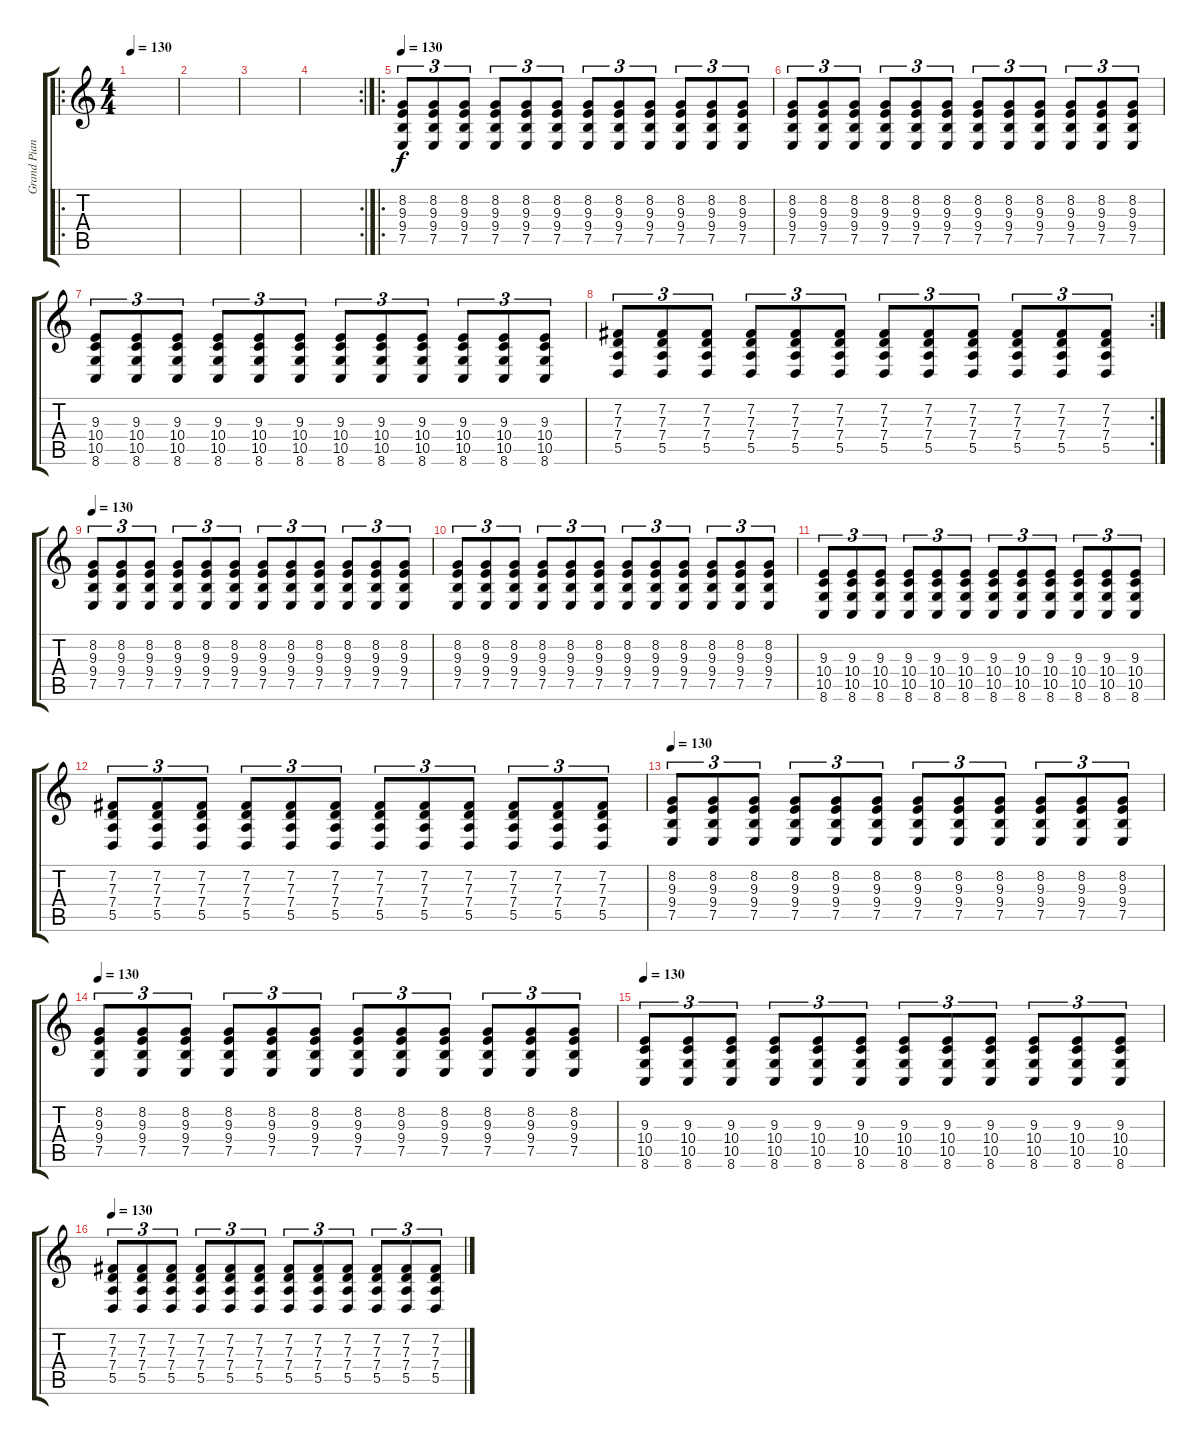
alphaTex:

\track ("Grand Piano / Melody of Sadness" "Grand Pian") {instrument acousticgrandpiano}
\staff {score tabs}
\tuning (E4 B3 G3 D3 A2 E2) {hide}
\ro
\ts (4 4)
\tempo 130
\clef g2
\ks c
|
|
|
\rc 2
|
\ro
\tempo 130
(8.2 9.3 9.4 7.5).8{tu (3 2)} (8.2 9.3 9.4 7.5).8{tu (3 2)} (8.2 9.3 9.4 7.5).8{tu (3 2)} (8.2 9.3 9.4 7.5).8{tu (3 2)} (8.2 9.3 9.4 7.5).8{tu (3 2)} (8.2 9.3 9.4 7.5).8{tu (3 2)} (8.2 9.3 9.4 7.5).8{tu (3 2)} (8.2 9.3 9.4 7.5).8{tu (3 2)} (8.2 9.3 9.4 7.5).8{tu (3 2)} (8.2 9.3 9.4 7.5).8{tu (3 2)} (8.2 9.3 9.4 7.5).8{tu (3 2)} (8.2 9.3 9.4 7.5).8{tu (3 2)} |
(8.2 9.3 9.4 7.5).8{tu (3 2)} (8.2 9.3 9.4 7.5).8{tu (3 2)} (8.2 9.3 9.4 7.5).8{tu (3 2)} (8.2 9.3 9.4 7.5).8{tu (3 2)} (8.2 9.3 9.4 7.5).8{tu (3 2)} (8.2 9.3 9.4 7.5).8{tu (3 2)} (8.2 9.3 9.4 7.5).8{tu (3 2)} (8.2 9.3 9.4 7.5).8{tu (3 2)} (8.2 9.3 9.4 7.5).8{tu (3 2)} (8.2 9.3 9.4 7.5).8{tu (3 2)} (8.2 9.3 9.4 7.5).8{tu (3 2)} (8.2 9.3 9.4 7.5).8{tu (3 2)} |
(9.3 10.4 10.5 8.6).8{tu (3 2)} (9.3 10.4 10.5 8.6).8{tu (3 2)} (9.3 10.4 10.5 8.6).8{tu (3 2)} (9.3 10.4 10.5 8.6).8{tu (3 2)} (9.3 10.4 10.5 8.6).8{tu (3 2)} (9.3 10.4 10.5 8.6).8{tu (3 2)} (9.3 10.4 10.5 8.6).8{tu (3 2)} (9.3 10.4 10.5 8.6).8{tu (3 2)} (9.3 10.4 10.5 8.6).8{tu (3 2)} (9.3 10.4 10.5 8.6).8{tu (3 2)} (9.3 10.4 10.5 8.6).8{tu (3 2)} (9.3 10.4 10.5 8.6).8{tu (3 2)} |
\rc 2
(7.2 7.3 7.4 5.5).8{tu (3 2)} (7.2 7.3 7.4 5.5).8{tu (3 2)} (7.2 7.3 7.4 5.5).8{tu (3 2)} (7.2 7.3 7.4 5.5).8{tu (3 2)} (7.2 7.3 7.4 5.5).8{tu (3 2)} (7.2 7.3 7.4 5.5).8{tu (3 2)} (7.2 7.3 7.4 5.5).8{tu (3 2)} (7.2 7.3 7.4 5.5).8{tu (3 2)} (7.2 7.3 7.4 5.5).8{tu (3 2)} (7.2 7.3 7.4 5.5).8{tu (3 2)} (7.2 7.3 7.4 5.5).8{tu (3 2)} (7.2 7.3 7.4 5.5).8{tu (3 2)} |
\tempo 130
(8.2 9.3 9.4 7.5).8{tu (3 2)} (8.2 9.3 9.4 7.5).8{tu (3 2)} (8.2 9.3 9.4 7.5).8{tu (3 2)} (8.2 9.3 9.4 7.5).8{tu (3 2)} (8.2 9.3 9.4 7.5).8{tu (3 2)} (8.2 9.3 9.4 7.5).8{tu (3 2)} (8.2 9.3 9.4 7.5).8{tu (3 2)} (8.2 9.3 9.4 7.5).8{tu (3 2)} (8.2 9.3 9.4 7.5).8{tu (3 2)} (8.2 9.3 9.4 7.5).8{tu (3 2)} (8.2 9.3 9.4 7.5).8{tu (3 2)} (8.2 9.3 9.4 7.5).8{tu (3 2)} |
(8.2 9.3 9.4 7.5).8{tu (3 2)} (8.2 9.3 9.4 7.5).8{tu (3 2)} (8.2 9.3 9.4 7.5).8{tu (3 2)} (8.2 9.3 9.4 7.5).8{tu (3 2)} (8.2 9.3 9.4 7.5).8{tu (3 2)} (8.2 9.3 9.4 7.5).8{tu (3 2)} (8.2 9.3 9.4 7.5).8{tu (3 2)} (8.2 9.3 9.4 7.5).8{tu (3 2)} (8.2 9.3 9.4 7.5).8{tu (3 2)} (8.2 9.3 9.4 7.5).8{tu (3 2)} (8.2 9.3 9.4 7.5).8{tu (3 2)} (8.2 9.3 9.4 7.5).8{tu (3 2)} |
(9.3 10.4 10.5 8.6).8{tu (3 2)} (9.3 10.4 10.5 8.6).8{tu (3 2)} (9.3 10.4 10.5 8.6).8{tu (3 2)} (9.3 10.4 10.5 8.6).8{tu (3 2)} (9.3 10.4 10.5 8.6).8{tu (3 2)} (9.3 10.4 10.5 8.6).8{tu (3 2)} (9.3 10.4 10.5 8.6).8{tu (3 2)} (9.3 10.4 10.5 8.6).8{tu (3 2)} (9.3 10.4 10.5 8.6).8{tu (3 2)} (9.3 10.4 10.5 8.6).8{tu (3 2)} (9.3 10.4 10.5 8.6).8{tu (3 2)} (9.3 10.4 10.5 8.6).8{tu (3 2)} |
(7.2 7.3 7.4 5.5).8{tu (3 2)} (7.2 7.3 7.4 5.5).8{tu (3 2)} (7.2 7.3 7.4 5.5).8{tu (3 2)} (7.2 7.3 7.4 5.5).8{tu (3 2)} (7.2 7.3 7.4 5.5).8{tu (3 2)} (7.2 7.3 7.4 5.5).8{tu (3 2)} (7.2 7.3 7.4 5.5).8{tu (3 2)} (7.2 7.3 7.4 5.5).8{tu (3 2)} (7.2 7.3 7.4 5.5).8{tu (3 2)} (7.2 7.3 7.4 5.5).8{tu (3 2)} (7.2 7.3 7.4 5.5).8{tu (3 2)} (7.2 7.3 7.4 5.5).8{tu (3 2)} |
\tempo 130
(8.2 9.3 9.4 7.5).8{tu (3 2)} (8.2 9.3 9.4 7.5).8{tu (3 2)} (8.2 9.3 9.4 7.5).8{tu (3 2)} (8.2 9.3 9.4 7.5).8{tu (3 2)} (8.2 9.3 9.4 7.5).8{tu (3 2)} (8.2 9.3 9.4 7.5).8{tu (3 2)} (8.2 9.3 9.4 7.5).8{tu (3 2)} (8.2 9.3 9.4 7.5).8{tu (3 2)} (8.2 9.3 9.4 7.5).8{tu (3 2)} (8.2 9.3 9.4 7.5).8{tu (3 2)} (8.2 9.3 9.4 7.5).8{tu (3 2)} (8.2 9.3 9.4 7.5).8{tu (3 2)} |
\tempo 130
(8.2 9.3 9.4 7.5).8{tu (3 2)} (8.2 9.3 9.4 7.5).8{tu (3 2)} (8.2 9.3 9.4 7.5).8{tu (3 2)} (8.2 9.3 9.4 7.5).8{tu (3 2)} (8.2 9.3 9.4 7.5).8{tu (3 2)} (8.2 9.3 9.4 7.5).8{tu (3 2)} (8.2 9.3 9.4 7.5).8{tu (3 2)} (8.2 9.3 9.4 7.5).8{tu (3 2)} (8.2 9.3 9.4 7.5).8{tu (3 2)} (8.2 9.3 9.4 7.5).8{tu (3 2)} (8.2 9.3 9.4 7.5).8{tu (3 2)} (8.2 9.3 9.4 7.5).8{tu (3 2)} |
\tempo 130
(9.3 10.4 10.5 8.6).8{tu (3 2)} (9.3 10.4 10.5 8.6).8{tu (3 2)} (9.3 10.4 10.5 8.6).8{tu (3 2)} (9.3 10.4 10.5 8.6).8{tu (3 2)} (9.3 10.4 10.5 8.6).8{tu (3 2)} (9.3 10.4 10.5 8.6).8{tu (3 2)} (9.3 10.4 10.5 8.6).8{tu (3 2)} (9.3 10.4 10.5 8.6).8{tu (3 2)} (9.3 10.4 10.5 8.6).8{tu (3 2)} (9.3 10.4 10.5 8.6).8{tu (3 2)} (9.3 10.4 10.5 8.6).8{tu (3 2)} (9.3 10.4 10.5 8.6).8{tu (3 2)} |
\tempo 130
(7.2 7.3 7.4 5.5).8{tu (3 2)} (7.2 7.3 7.4 5.5).8{tu (3 2)} (7.2 7.3 7.4 5.5).8{tu (3 2)} (7.2 7.3 7.4 5.5).8{tu (3 2)} (7.2 7.3 7.4 5.5).8{tu (3 2)} (7.2 7.3 7.4 5.5).8{tu (3 2)} (7.2 7.3 7.4 5.5).8{tu (3 2)} (7.2 7.3 7.4 5.5).8{tu (3 2)} (7.2 7.3 7.4 5.5).8{tu (3 2)} (7.2 7.3 7.4 5.5).8{tu (3 2)} (7.2 7.3 7.4 5.5).8{tu (3 2)} (7.2 7.3 7.4 5.5).8{tu (3 2)}
